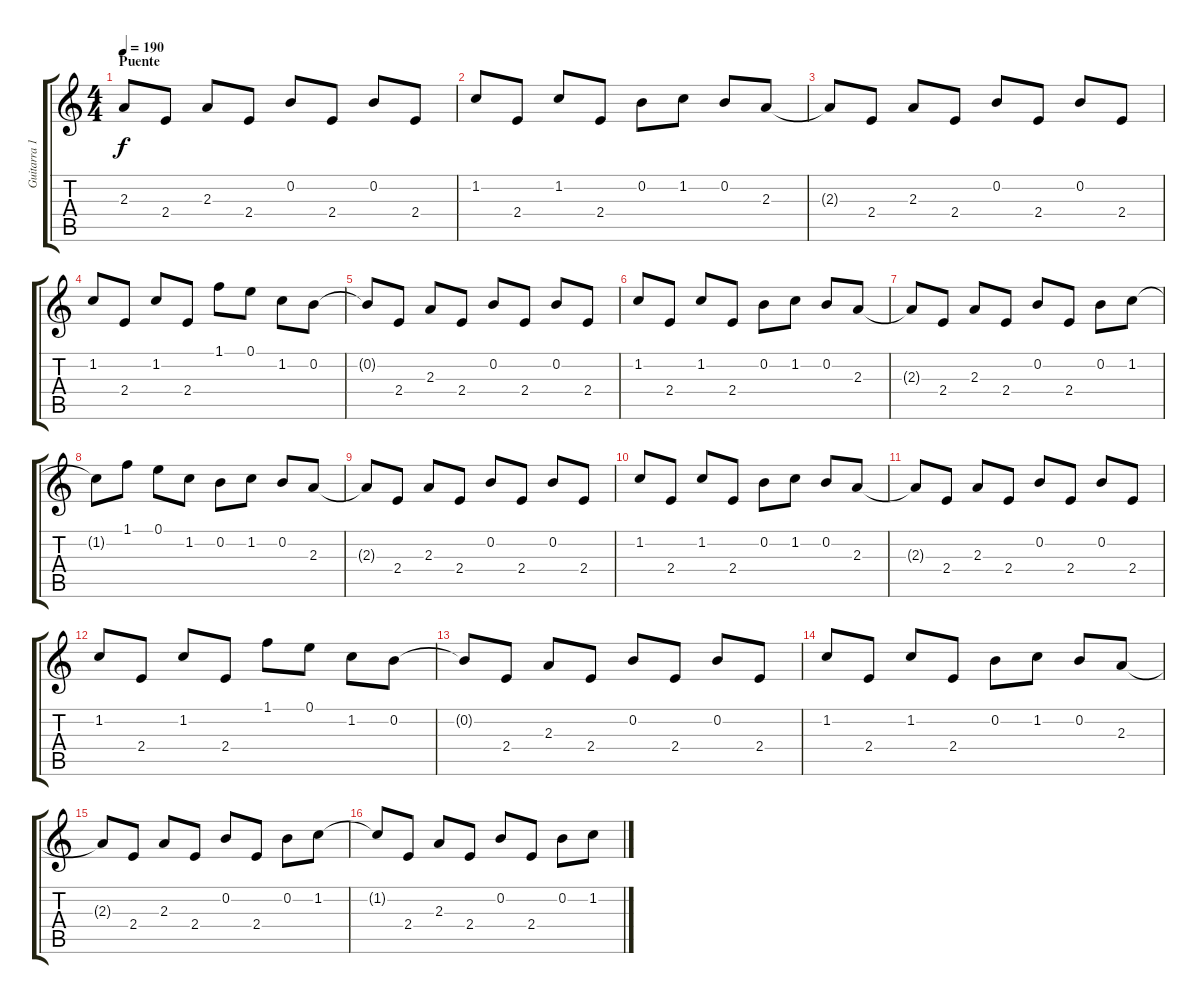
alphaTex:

\track ("Guitarra 1" "Guitarra 1") {instrument distortionguitar}
\staff {score tabs}
\tuning (E4 B3 G3 D3 A2 E2) {hide}
\ts (4 4)
\section ("" "Puente")
\tempo 190
\clef g2
\ks c
2.3{t}.8{dy f} 2.4.8 2.3.8 2.4.8 0.2.8 2.4.8 0.2.8 2.4.8 |
1.2.8 2.4.8 1.2.8 2.4.8 0.2.8 1.2.8 0.2.8 2.3.8 |
2.3{t}.8 2.4.8 2.3.8 2.4.8 0.2.8 2.4.8 0.2.8 2.4.8 |
1.2.8 2.4.8 1.2.8 2.4.8 1.1.8 0.1.8 1.2.8 0.2.8 |
0.2{t}.8 2.4.8 2.3.8 2.4.8 0.2.8 2.4.8 0.2.8 2.4.8 |
1.2.8 2.4.8 1.2.8 2.4.8 0.2.8 1.2.8 0.2.8 2.3.8 |
2.3{t}.8 2.4.8 2.3.8 2.4.8 0.2.8 2.4.8 0.2.8 1.2.8 |
1.2{t}.8 1.1.8 0.1.8 1.2.8 0.2.8 1.2.8 0.2.8 2.3.8 |
2.3{t}.8 2.4.8 2.3.8 2.4.8 0.2.8 2.4.8 0.2.8 2.4.8 |
1.2.8 2.4.8 1.2.8 2.4.8 0.2.8 1.2.8 0.2.8 2.3.8 |
2.3{t}.8 2.4.8 2.3.8 2.4.8 0.2.8 2.4.8 0.2.8 2.4.8 |
1.2.8 2.4.8 1.2.8 2.4.8 1.1.8 0.1.8 1.2.8 0.2.8 |
0.2{t}.8 2.4.8 2.3.8 2.4.8 0.2.8 2.4.8 0.2.8 2.4.8 |
1.2.8 2.4.8 1.2.8 2.4.8 0.2.8 1.2.8 0.2.8 2.3.8 |
2.3{t}.8 2.4.8 2.3.8 2.4.8 0.2.8 2.4.8 0.2.8 1.2.8 |
1.2{t}.8 2.4.8 2.3.8 2.4.8 0.2.8 2.4.8 0.2.8 1.2.8
